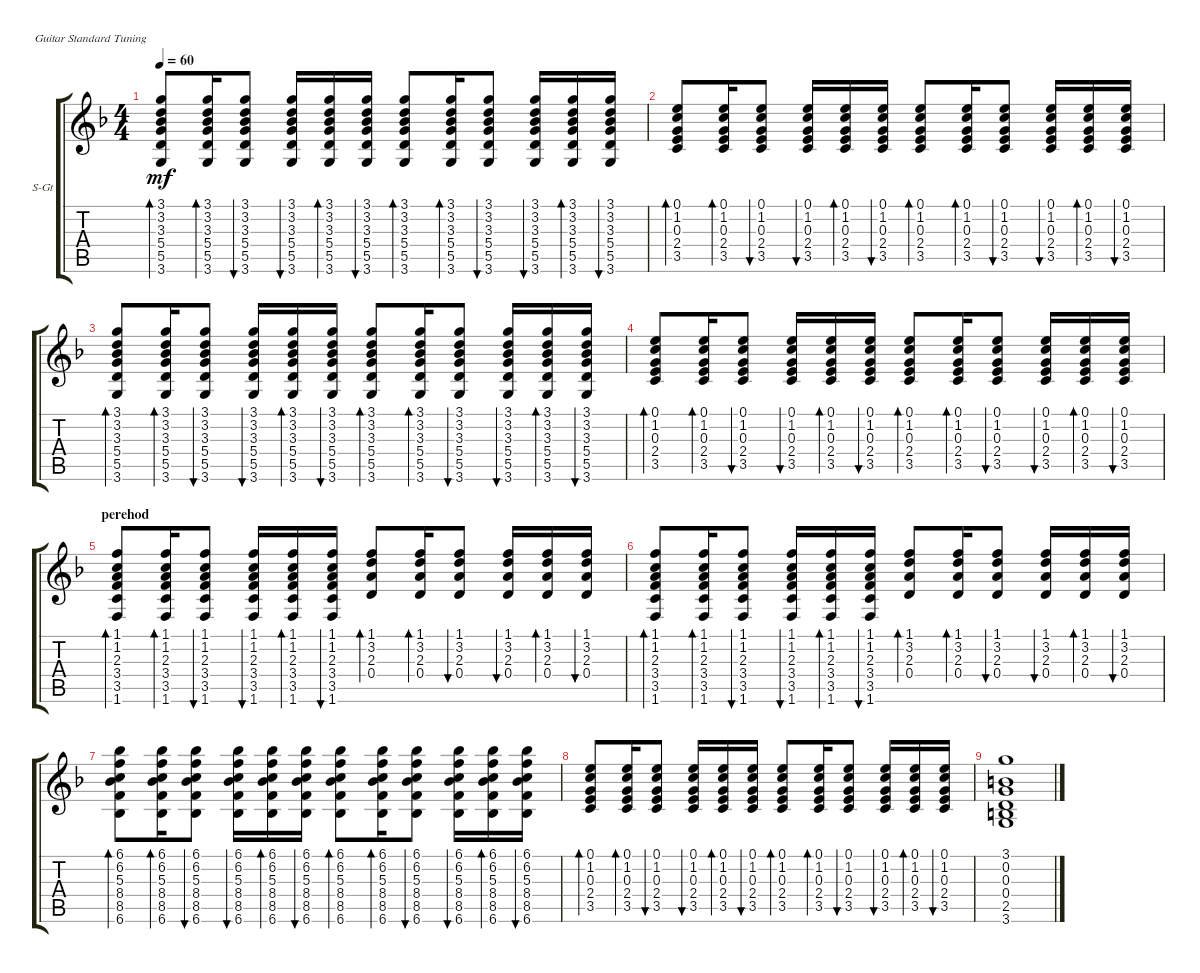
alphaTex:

\defaultSystemsLayout 4
\bracketExtendMode groupsimilarinstruments
\firstSystemTrackNameOrientation horizontal
\otherSystemsTrackNameOrientation horizontal
\track ("Steel Guitar" "S-Gt") {instrument acousticguitarsteel}
\staff {score tabs}
\tuning (E4 B3 G3 D3 A2 E2)
\ts (4 4)
\tempo 60
\clef g2
\ks dminor
(5.4 3.3 3.2 3.1 5.5 3.6).8{bd 30 dy mf} (5.4 3.3 3.2 3.1 5.5 3.6).16{bd 30} (5.4 3.3 3.2 3.1 5.5 3.6).8{bu 30} (5.4 3.3 3.2 3.1 5.5 3.6).16{bu 30} (5.4 3.3 3.2 3.1 5.5 3.6).16{bd 30} (5.4 3.3 3.2 3.1 5.5 3.6).16{bu 30} (5.4 3.3 3.2 3.1 5.5 3.6).8{bd 30} (5.4 3.3 3.2 3.1 5.5 3.6).16{bd 30} (5.4 3.3 3.2 3.1 5.5 3.6).8{bu 30} (5.4 3.3 3.2 3.1 5.5 3.6).16{bu 30} (5.4 3.3 3.2 3.1 5.5 3.6).16{bd 30} (5.4 3.3 3.2 3.1 5.5 3.6).16{bu 30} |
(2.4 0.3 1.2 0.1 3.5).8{bd 30} (2.4 0.3 1.2 0.1 3.5).16{bd 30} (2.4 0.3 1.2 0.1 3.5).8{bu 30} (2.4 0.3 1.2 0.1 3.5).16{bu 30} (2.4 0.3 1.2 0.1 3.5).16{bd 30} (2.4 0.3 1.2 0.1 3.5).16{bu 30} (2.4 0.3 1.2 0.1 3.5).8{bd 30} (2.4 0.3 1.2 0.1 3.5).16{bd 30} (2.4 0.3 1.2 0.1 3.5).8{bu 30} (2.4 0.3 1.2 0.1 3.5).16{bu 30} (2.4 0.3 1.2 0.1 3.5).16{bd 30} (2.4 0.3 1.2 0.1 3.5).16{bu 30} |
(5.4 3.3 3.2 3.1 5.5 3.6).8{bd 30} (5.4 3.3 3.2 3.1 5.5 3.6).16{bd 30} (5.4 3.3 3.2 3.1 5.5 3.6).8{bu 30} (5.4 3.3 3.2 3.1 5.5 3.6).16{bu 30} (5.4 3.3 3.2 3.1 5.5 3.6).16{bd 30} (5.4 3.3 3.2 3.1 5.5 3.6).16{bu 30} (5.4 3.3 3.2 3.1 5.5 3.6).8{bd 30} (5.4 3.3 3.2 3.1 5.5 3.6).16{bd 30} (5.4 3.3 3.2 3.1 5.5 3.6).8{bu 30} (5.4 3.3 3.2 3.1 5.5 3.6).16{bu 30} (5.4 3.3 3.2 3.1 5.5 3.6).16{bd 30} (5.4 3.3 3.2 3.1 5.5 3.6).16{bu 30} |
(2.4 0.3 1.2 0.1 3.5).8{bd 30} (2.4 0.3 1.2 0.1 3.5).16{bd 30} (2.4 0.3 1.2 0.1 3.5).8{bu 30} (2.4 0.3 1.2 0.1 3.5).16{bu 30} (2.4 0.3 1.2 0.1 3.5).16{bd 30} (2.4 0.3 1.2 0.1 3.5).16{bu 30} (2.4 0.3 1.2 0.1 3.5).8{bd 30} (2.4 0.3 1.2 0.1 3.5).16{bd 30} (2.4 0.3 1.2 0.1 3.5).8{bu 30} (2.4 0.3 1.2 0.1 3.5).16{bu 30} (2.4 0.3 1.2 0.1 3.5).16{bd 30} (2.4 0.3 1.2 0.1 3.5).16{bu 30} |
\section ("" "perehod")
(3.4 2.3 1.2 1.1 3.5 1.6).8{bd 30} (3.4 2.3 1.2 1.1 3.5 1.6).16{bd 30} (3.4 2.3 1.2 1.1 3.5 1.6).8{bu 30} (3.4 2.3 1.2 1.1 3.5 1.6).16{bu 30} (3.4 2.3 1.2 1.1 3.5 1.6).16{bd 30} (3.4 2.3 1.2 1.1 3.5 1.6).16{bu 30} (0.4 2.3 3.2 1.1).8{bd 30} (0.4 2.3 3.2 1.1).16{bd 30} (0.4 2.3 3.2 1.1).8{bu 30} (0.4 2.3 3.2 1.1).16{bu 30} (0.4 2.3 3.2 1.1).16{bd 30} (0.4 2.3 3.2 1.1).16{bu 30} |
(3.4 2.3 1.2 1.1 3.5 1.6).8{bd 30} (3.4 2.3 1.2 1.1 3.5 1.6).16{bd 30} (3.4 2.3 1.2 1.1 3.5 1.6).8{bu 30} (3.4 2.3 1.2 1.1 3.5 1.6).16{bu 30} (3.4 2.3 1.2 1.1 3.5 1.6).16{bd 30} (3.4 2.3 1.2 1.1 3.5 1.6).16{bu 30} (0.4 2.3 3.2 1.1).8{bd 30} (0.4 2.3 3.2 1.1).16{bd 30} (0.4 2.3 3.2 1.1).8{bu 30} (0.4 2.3 3.2 1.1).16{bu 30} (0.4 2.3 3.2 1.1).16{bd 30} (0.4 2.3 3.2 1.1).16{bu 30} |
(8.4 5.3 6.2 6.1 8.5 6.6).8{bd 30} (8.4 5.3 6.2 6.1 8.5 6.6).16{bd 30} (8.4 5.3 6.2 6.1 8.5 6.6).8{bu 30} (8.4 5.3 6.2 6.1 8.5 6.6).16{bu 30} (8.4 5.3 6.2 6.1 8.5 6.6).16{bd 30} (8.4 5.3 6.2 6.1 8.5 6.6).16{bu 30} (8.4 5.3 6.2 6.1 8.5 6.6).8{bd 30} (8.4 5.3 6.2 6.1 8.5 6.6).16{bd 30} (8.4 5.3 6.2 6.1 8.5 6.6).8{bu 30} (8.4 5.3 6.2 6.1 8.5 6.6).16{bu 30} (8.4 5.3 6.2 6.1 8.5 6.6).16{bd 30} (8.4 5.3 6.2 6.1 8.5 6.6).16{bu 30} |
(2.4 0.3 1.2 0.1 3.5).8{bd 30} (2.4 0.3 1.2 0.1 3.5).16{bd 30} (2.4 0.3 1.2 0.1 3.5).8{bu 30} (2.4 0.3 1.2 0.1 3.5).16{bu 30} (2.4 0.3 1.2 0.1 3.5).16{bd 30} (2.4 0.3 1.2 0.1 3.5).16{bu 30} (2.4 0.3 1.2 0.1 3.5).8{bd 30} (2.4 0.3 1.2 0.1 3.5).16{bd 30} (2.4 0.3 1.2 0.1 3.5).8{bu 30} (2.4 0.3 1.2 0.1 3.5).16{bu 30} (2.4 0.3 1.2 0.1 3.5).16{bd 30} (2.4 0.3 1.2 0.1 3.5).16{bu 30} |
(0.4 0.3 0.2 3.1 3.6 2.5).1
